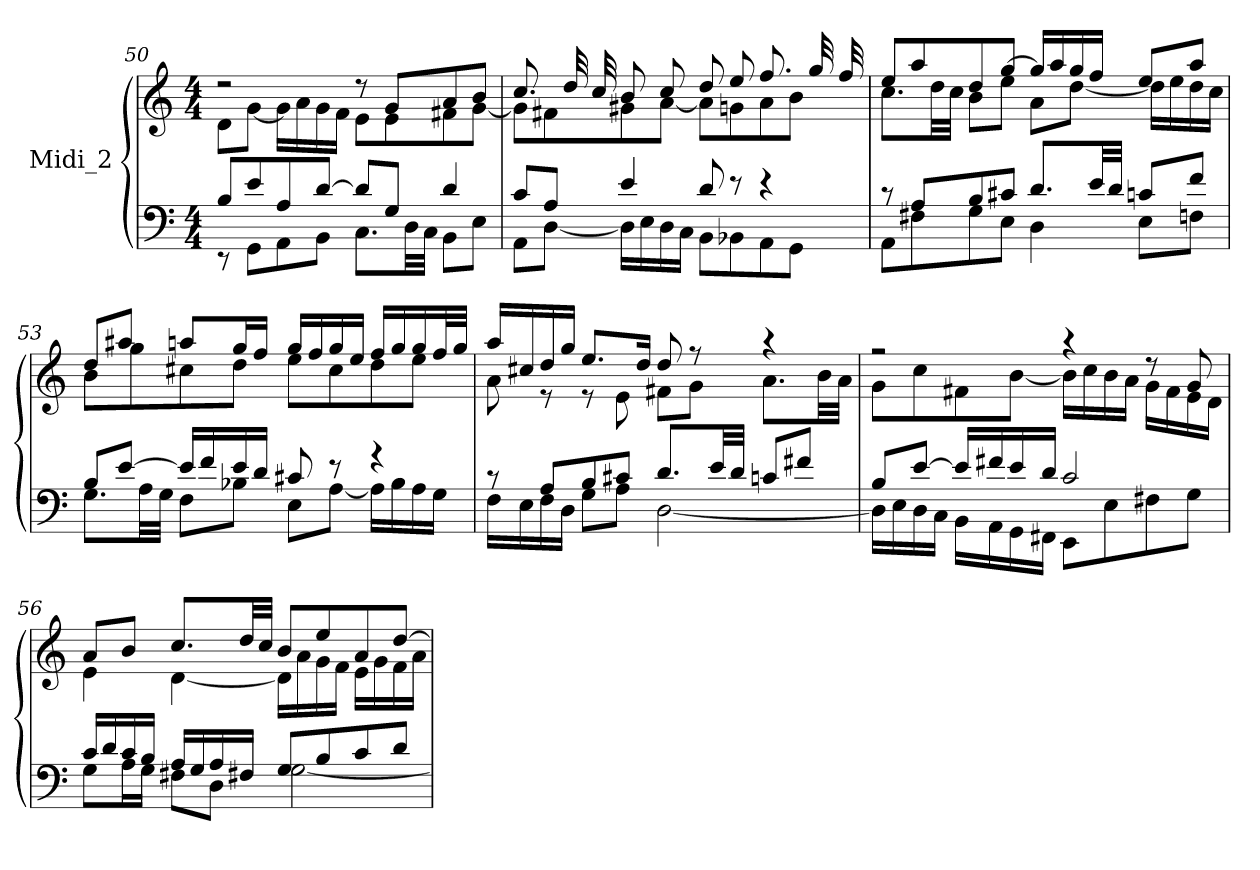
**kern	**kern
*part1	*part1
*staff2	*staff1
*I"Midi_2	*
*clefF4	*clefG2
*k[]	*k[]
*C:	*C:
*M4/4	*M4/4
=50	=50
*^	*^
8BL	8r	2r	8dL
8e	8GG\L	.	[8gJ
8A	8AA\	.	16gLL]
.	.	.	16a
[8dJ	8BB\J	.	16g
.	.	.	16fJJ
8d/L]	8.CL	8r	8eL
8G/J	.	8g/L	8e
.	32DLL	.	.
.	32CJJJ	.	.
4d/	8BB\L	8a/	8f#X
.	8E\J	8b/J	[8gJ
=51	=51	=51	=51
8c/L	8AA\L	8.cc/L	8g\L]
8A/J	[8D\J	.	8f#X\
.	.	32dd/LL	.
.	.	32cc/	.
4e/	16D\LL]	8b/	8g#X\
.	16E\	.	.
.	16D\	8cc/J	[8a\J
.	16C\JJ	.	.
8d/	8BBL	8dd/L	8a\L]
8r	8BB-X\	8ee/	8gn\
4r	8AA\	8.ff/	8a\
.	8GG\J	.	8b\J
.	.	32gg/LL	.
.	.	32ff/JJJ	.
!!LO:LB:g=z	!!
=52	=52	=52	=52
8r	8AAL	8ee/L	8.ccL
8AL	8F#X\	8aa/	.
.	.	.	32ddLL
.	.	.	32ccJJJ
8B/	8G\	8dd/	8b\L
8c#X/J	8E\J	[8gg/J	8ee\J
8.dL	4D\	16ggLL]	8aL
.	.	16aa	.
.	.	16gg	[8ddJ
32e/LL	.	16ffJJ	.
32d/JJJ	.	.	.
8cn/L	8E\L	8ee/L	16ddLL]
.	.	.	16ee
8f/J	8Fn\J	8aa/J	16dd
.	.	.	16ccJJ
=53	=53	=53	=53
8B/L	8.GL	8dd/L	8b\L
[8e/J	.	8aa#X/J	8gg\
.	32A\LL	.	.
.	32G\JJJ	.	.
16eLL]	8FL	8aanL	8cc#X\
16f/	.	.	.
16e/	8B-X\J	16ggL	8dd\J
16d/JJ	.	16ffJJ	.
8c#X	8EL	16ggLL	8ee\L
.	.	16ff	.
8r	[8A\J	16gg	8cc#\
.	.	16eeJJ	.
4r	16ALL]	16ffLL	8dd\
.	16B-\	16gg	.
.	16A\	16gg	8ee\J
.	16G\JJ	32ffL	.
.	.	32ggJJJ	.
!!LO:LB:g=z	!!
=54	=54	=54	=54
8r	16F\LL	16aa/LL	8a\
.	16E\	16cc#X/	.
8A/L	16F\	16dd/	8r
.	16D\JJ	16gg/JJ	.
8B/	8G\L	8.eeL	8r
8c#X/J	8A\J	.	8e\
.	.	16ddJ	.
8.dL	[2D\	8dd/	8f#X\L
.	.	8r	8g\J
32e/LL	.	.	.
32d/JJJ	.	.	.
8cn/L	.	4r	8.aL
8f#X/J	.	.	.
.	.	.	32bLL
.	.	.	32aJJJ
=55	=55	=55	=55
8BL	16D\LL]	2r	8gL
.	16E\	.	.
[8e/J	16D\	.	8cc
.	16C\JJ	.	.
16eLL]	16BBLL	.	8f#X
16f#X/	16AA\	.	.
16e/	16GG\	.	[8bJ
16d/JJ	16FF#X\JJ	.	.
2c/	8EEL	4r	16b\LL]
.	.	.	16cc\
.	8E\	.	16b\
.	.	.	16a\JJ
.	8F#X\	8r	16g\LL
.	.	.	16f#\
.	8G\J	8g/	16e\
.	.	.	16d\JJ
!!LO:LB:g=z	!!
=56	=56	=56	=56
16c/LL	8G\L	8a/L	4e\
16d/	.	.	.
16c/	16A\L	8b/J	.
16B/JJ	16G\JJ	.	.
16ALL	8F#XL	8.cc/L	[4d
16G	.	.	.
16A	8DJ	.	.
16F#XJJ	.	32dd/LL	.
.	.	32cc/JJJ	.
8GL	[2G\	8b/L	16dLL]
.	.	.	16a
8B	.	8ee/	16g
.	.	.	16fJJ
8c	.	8a/	16e\LL
.	.	.	16g\
8dJ	.	[8dd/J	16f\
.	.	.	16a\JJ
*v	*v	*	*
*	*v	*v
=	=
*-	*-
